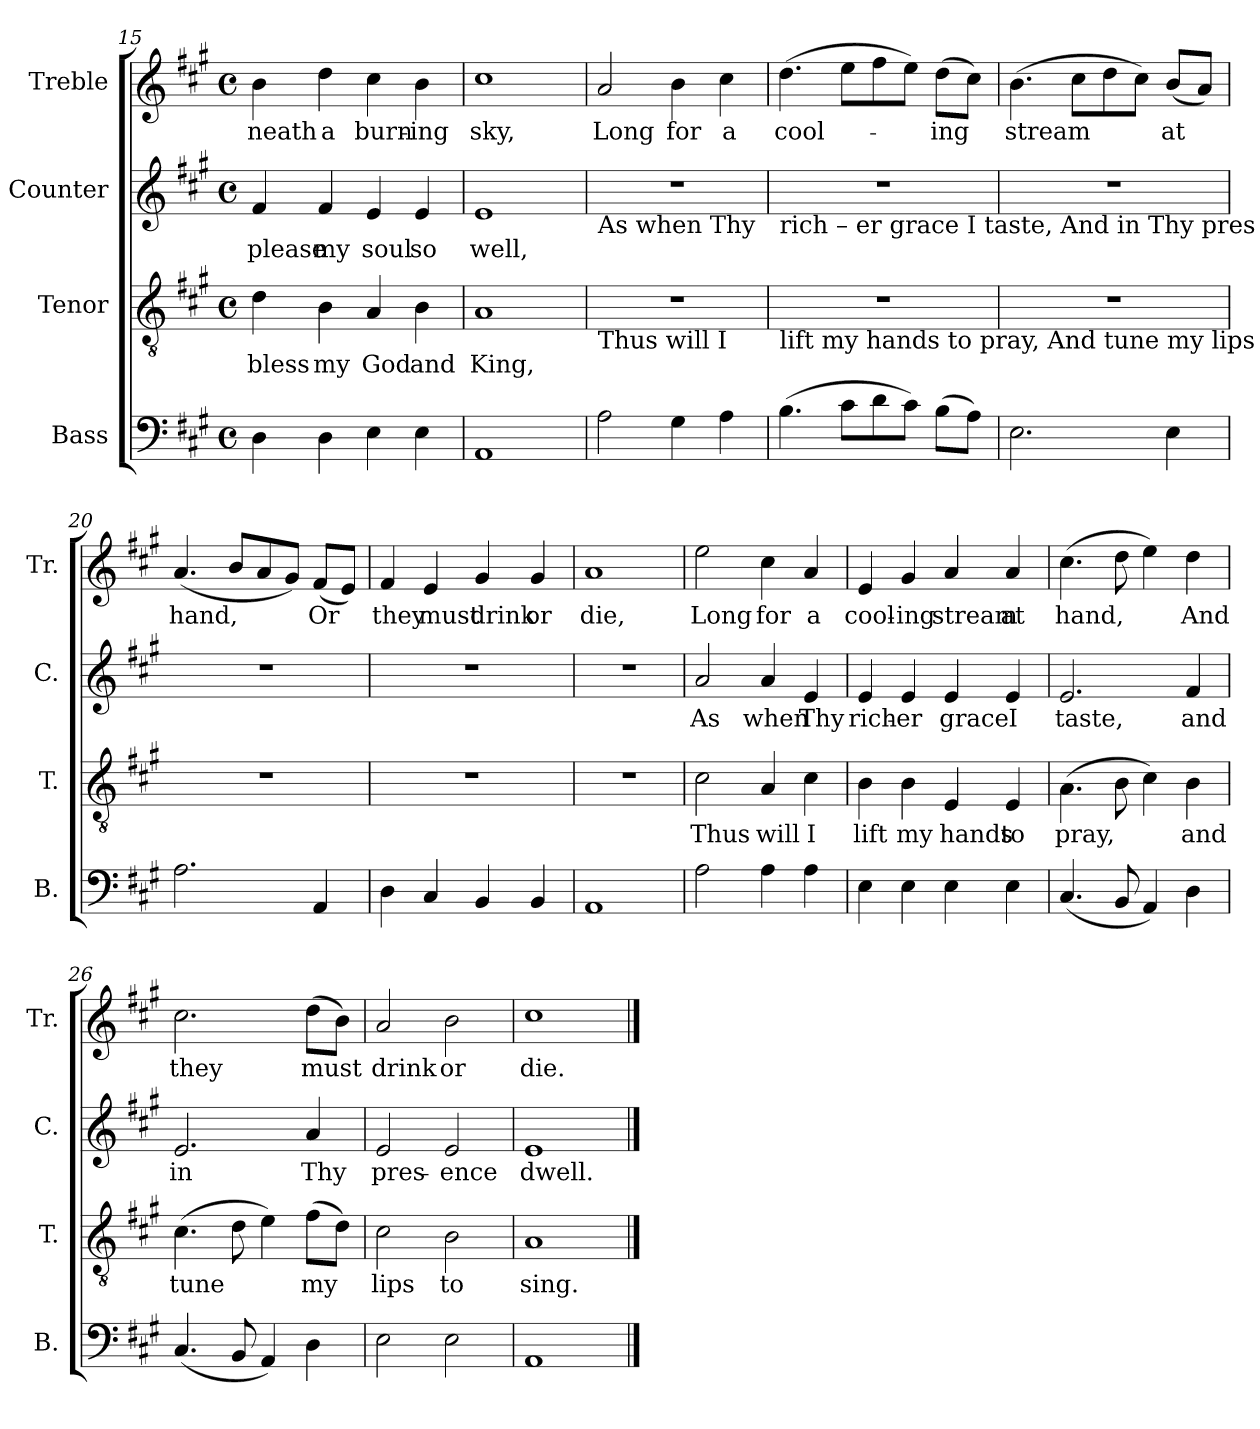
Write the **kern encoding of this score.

**kern	**kern	**text	**kern	**text	**kern	**text
*part4	*part3	*part3	*part2	*part2	*part1	*part1
*staff4	*staff3	*staff3	*staff2	*staff2	*staff1	*staff1
*I"Bass	*I"Tenor	*	*I"Counter	*	*I"Treble	*
*I'B.	*I'T.	*	*I'C.	*	*I'Tr.	*
*clefF4	*clefGv2	*	*clefG2	*	*clefG2	*
*k[f#c#g#]	*k[f#c#g#]	*	*k[f#c#g#]	*	*k[f#c#g#]	*
*M4/4	*M4/4	*	*M4/4	*	*M4/4	*
*met(c)	*met(c)	*	*met(c)	*	*met(c)	*
=15	=15	=15	=15	=15	=15	=15
4D\	4d\	bless	4f#/	please	4b\	-neath
4D\	4B\	my	4f#/	my	4dd\	a
4E\	4A/	God	4e/	soul	4cc#\	burn-
4E\	4B\	and	4e/	so	4b\	-ing
=16	=16	=16	=16	=16	=16	=16
1AA	1A	King,	1e	well,	1cc#	sky,
=17	=17	=17	=17	=17	=17	=17
!	!	!	!LO:TX:b:t=As  when Thy	!	!	!
!	!LO:TX:b:t=Thus  will  I	!	!	!	!	!
2A\	1r	.	1r	.	2a/	Long
4G#\	.	.	.	.	4b\	for
4A\	.	.	.	.	4cc#\	a
!!LO:PB:g=z
=18	=18	=18	=18	=18	=18	=18
!	!	!	!LO:TX:b:t=rich        –       er           grace                     I         taste,               And        in   Thy  pres – ence     dwell,	!	!	!
!	!LO:TX:b:t=lift                    my        hands                to           pray,               And       tune   my    lips    to        sing.	!	!	!	!	!
(4.B\	1r	.	1r	.	(4.dd\	cool-
8c#\L	.	.	.	.	8ee\L	.
8d\	.	.	.	.	8ff#\	.
8c#\J)	.	.	.	.	8ee\J)	.
(8B\L	.	.	.	.	(8dd\L	-ing
8A\J)	.	.	.	.	8cc#\J)	.
=19	=19	=19	=19	=19	=19	=19
2.E\	1r	.	1r	.	(4.b\	stream
.	.	.	.	.	8cc#\L	.
.	.	.	.	.	8dd\	.
.	.	.	.	.	8cc#\J)	.
4E\	.	.	.	.	(8b/L	at
.	.	.	.	.	8a/J)	.
=20	=20	=20	=20	=20	=20	=20
2.A\	1r	.	1r	.	(4.a/	hand,
.	.	.	.	.	8b/L	.
.	.	.	.	.	8a/	.
.	.	.	.	.	8g#/J)	.
4AA/	.	.	.	.	(8f#/L	Or
.	.	.	.	.	8e/J)	.
=21	=21	=21	=21	=21	=21	=21
4D\	1r	.	1r	.	4f#/	they
4C#/	.	.	.	.	4e/	must
4BB/	.	.	.	.	4g#/	drink
4BB/	.	.	.	.	4g#/	or
=22	=22	=22	=22	=22	=22	=22
1AA	1r	.	1r	.	1a	die,
!!LO:LB:g=z
=23	=23	=23	=23	=23	=23	=23
2A\	2c#\	Thus	2a/	As	2ee\	Long
4A\	4A/	will	4a/	when	4cc#\	for
4A\	4c#\	I	4e/	Thy	4a/	a
=24	=24	=24	=24	=24	=24	=24
4E\	4B\	lift	4e/	rich-	4e/	cool-
4E\	4B\	my	4e/	-er	4g#/	-ing
4E\	4E/	hands	4e/	grace	4a/	stream
4E\	4E/	to	4e/	I	4a/	at
=25	=25	=25	=25	=25	=25	=25
(4.C#/	(4.A\	pray,	2.e/	taste,	(4.cc#\	hand,
8BB/	8B\	.	.	.	8dd\	.
4AA/)	4c#\)	.	.	.	4ee\)	.
4D\	4B\	and	4f#/	and	4dd\	And
=26	=26	=26	=26	=26	=26	=26
(4.C#/	(4.c#\	tune	2.e/	in	2.cc#\	they
8BB/	8d\	.	.	.	.	.
4AA/)	4e\)	.	.	.	.	.
4D\	(8f#\L	my	4a/	Thy	(8dd\L	must
.	8d\J)	.	.	.	8b\J)	.
=27	=27	=27	=27	=27	=27	=27
2E\	2c#\	lips	2e/	pres-	2a/	drink
2E\	2B\	to	2e/	-ence	2b\	or
=28	=28	=28	=28	=28	=28	=28
1AA	1A	sing.	1e	dwell.	1cc#	die.
==	==	==	==	==	==	==
*-	*-	*-	*-	*-	*-	*-
